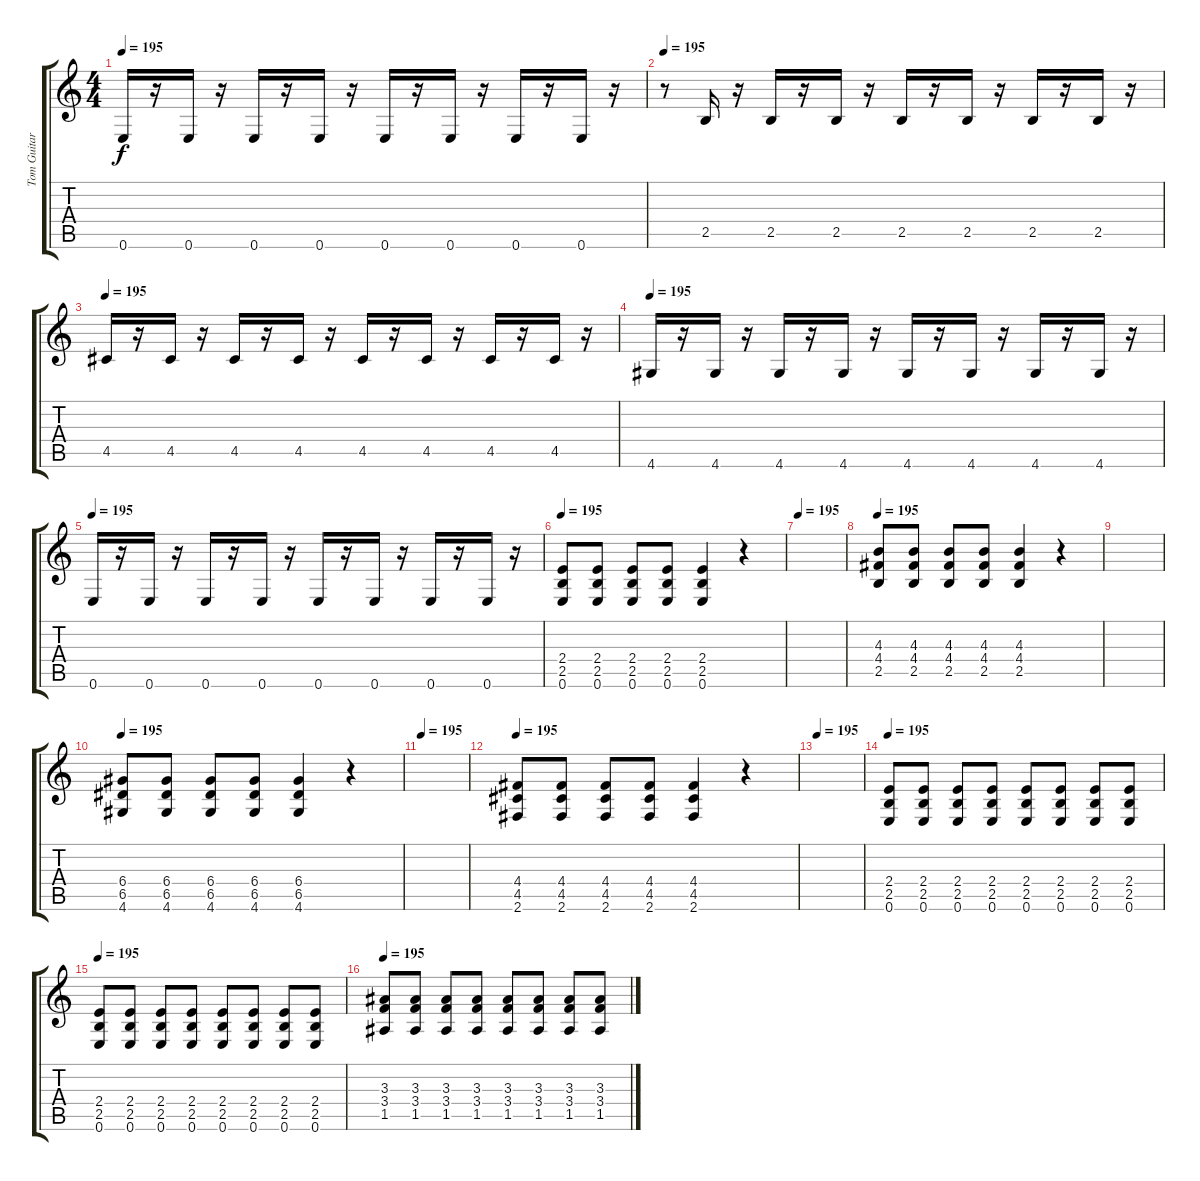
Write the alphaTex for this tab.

\track ("Tom Guitar 1" "Tom Guitar") {instrument distortionguitar}
\staff {score tabs}
\tuning (E4 B3 G3 D3 A2 E2) {hide}
\ts (4 4)
\tempo 195
\clef g2
\ks c
0.6.16{dy f} r.16 0.6.16 r.16 0.6.16 r.16 0.6.16 r.16 0.6.16 r.16 0.6.16 r.16 0.6.16 r.16 0.6.16 r.16 |
\tempo 195
r.8{instrument distortionguitar} 2.5.16 r.16 2.5.16 r.16 2.5.16 r.16 2.5.16 r.16 2.5.16 r.16 2.5.16 r.16 2.5.16 r.16 |
\tempo 195
4.5.16 r.16 4.5.16 r.16 4.5.16 r.16 4.5.16 r.16 4.5.16 r.16 4.5.16 r.16 4.5.16 r.16 4.5.16 r.16 |
\tempo 195
4.6.16 r.16 4.6.16 r.16 4.6.16 r.16 4.6.16 r.16 4.6.16 r.16 4.6.16 r.16 4.6.16 r.16 4.6.16 r.16 |
\tempo 195
0.6.16 r.16 0.6.16 r.16 0.6.16 r.16 0.6.16 r.16 0.6.16 r.16 0.6.16 r.16 0.6.16 r.16 0.6.16 r.16 |
\tempo 195
(2.4 2.5 0.6).8 (2.4 2.5 0.6).8 (2.4 2.5 0.6).8 (2.4 2.5 0.6).8 (2.4 2.5 0.6).4 r.4 |
\tempo 195
|
\tempo 195
(4.3 4.4 2.5).8 (4.3 4.4 2.5).8 (4.3 4.4 2.5).8 (4.3 4.4 2.5).8 (4.3 4.4 2.5).4 r.4 |
|
\tempo 195
(6.4 6.5 4.6).8 (6.4 6.5 4.6).8 (6.4 6.5 4.6).8 (6.4 6.5 4.6).8 (6.4 6.5 4.6).4 r.4 |
\tempo 195
|
\tempo 195
(4.4 4.5 2.6).8 (4.4 4.5 2.6).8 (4.4 4.5 2.6).8 (4.4 4.5 2.6).8 (4.4 4.5 2.6).4 r.4 |
\tempo 195
|
\tempo 195
(2.4 2.5 0.6).8 (2.4 2.5 0.6).8 (2.4 2.5 0.6).8 (2.4 2.5 0.6).8 (2.4 2.5 0.6).8 (2.4 2.5 0.6).8 (2.4 2.5 0.6).8 (2.4 2.5 0.6).8 |
\tempo 195
(2.4 2.5 0.6).8 (2.4 2.5 0.6).8 (2.4 2.5 0.6).8 (2.4 2.5 0.6).8 (2.4 2.5 0.6).8 (2.4 2.5 0.6).8 (2.4 2.5 0.6).8 (2.4 2.5 0.6).8 |
\tempo 195
(3.3 3.4 1.5).8 (3.3 3.4 1.5).8 (3.3 3.4 1.5).8 (3.3 3.4 1.5).8 (3.3 3.4 1.5).8 (3.3 3.4 1.5).8 (3.3 3.4 1.5).8 (3.3 3.4 1.5).8
